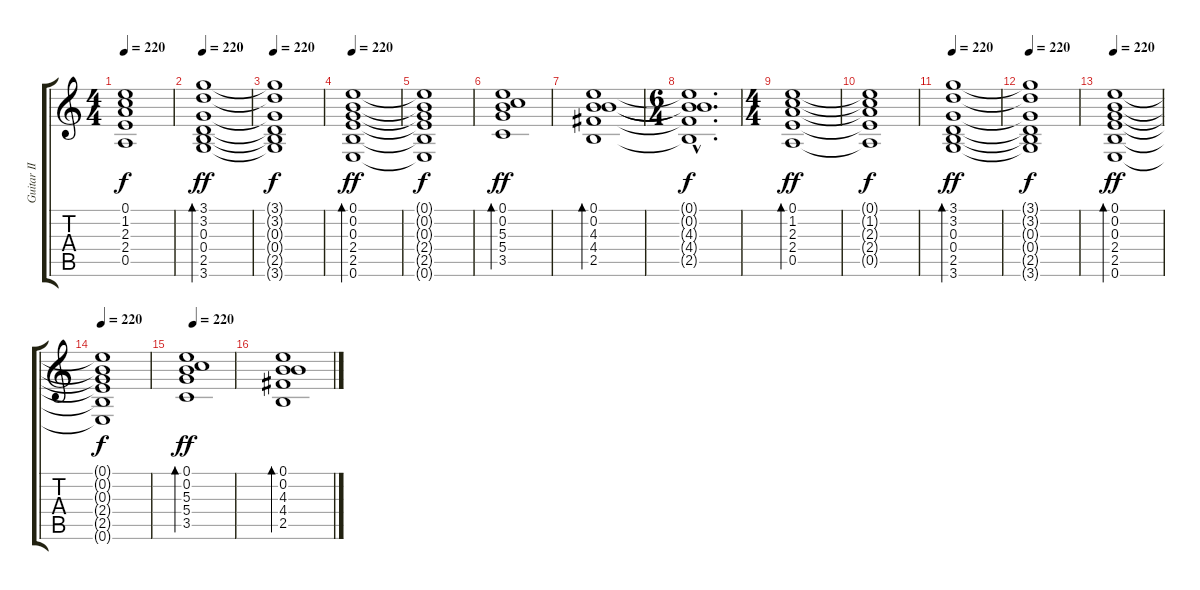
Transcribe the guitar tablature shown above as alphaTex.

\track ("Guitar II" "Guitar II") {instrument overdrivenguitar}
\staff {score tabs}
\tuning (E4 B3 G3 D3 A2 E2) {hide}
\ts (4 4)
\tempo 220
\clef g2
\ks c
(0.1{t} 1.2{t} 2.3{t} 2.4{t} 0.5{t}).1{dy f} |
\tempo 220
(3.1 3.2 0.3 0.4 2.5 3.6).1{bd 480 dy ff instrument acousticguitarnylon} |
\tempo 220
(3.1{t} 3.2{t} 0.3{t} 0.4{t} 2.5{t} 3.6{t}).1{dy f} |
\tempo 220
(0.1 0.2 0.3 2.4 2.5 0.6).1{bd 480 dy ff instrument acousticguitarnylon} |
(0.1{t} 0.2{t} 0.3{t} 2.4{t} 2.5{t} 0.6{t}).1{dy f} |
(0.1 0.2 5.3 5.4 3.5).1{bd 480 dy ff instrument acousticguitarnylon} |
(0.1 0.2 4.3 4.4 2.5).1{bd 480 instrument acousticguitarnylon} |
\ts (6 4)
(0.1{hac t} 0.2{hac t} 4.3{hac t} 4.4{hac t} 2.5{hac t}).1{d dy f} |
\ts (4 4)
(0.1 1.2 2.3 2.4 0.5).1{bd 480 dy ff instrument acousticguitarnylon} |
(0.1{t} 1.2{t} 2.3{t} 2.4{t} 0.5{t}).1{dy f} |
\tempo 220
(3.1 3.2 0.3 0.4 2.5 3.6).1{bd 480 dy ff instrument acousticguitarnylon} |
\tempo 220
(3.1{t} 3.2{t} 0.3{t} 0.4{t} 2.5{t} 3.6{t}).1{dy f} |
\tempo 220
(0.1 0.2 0.3 2.4 2.5 0.6).1{bd 480 dy ff instrument acousticguitarnylon} |
\tempo 220
(0.1{t} 0.2{t} 0.3{t} 2.4{t} 2.5{t} 0.6{t}).1{dy f} |
\tempo 220
(0.1 0.2 5.3 5.4 3.5).1{bd 480 dy ff instrument acousticguitarnylon} |
(0.1 0.2 4.3 4.4 2.5).1{bd 480}
